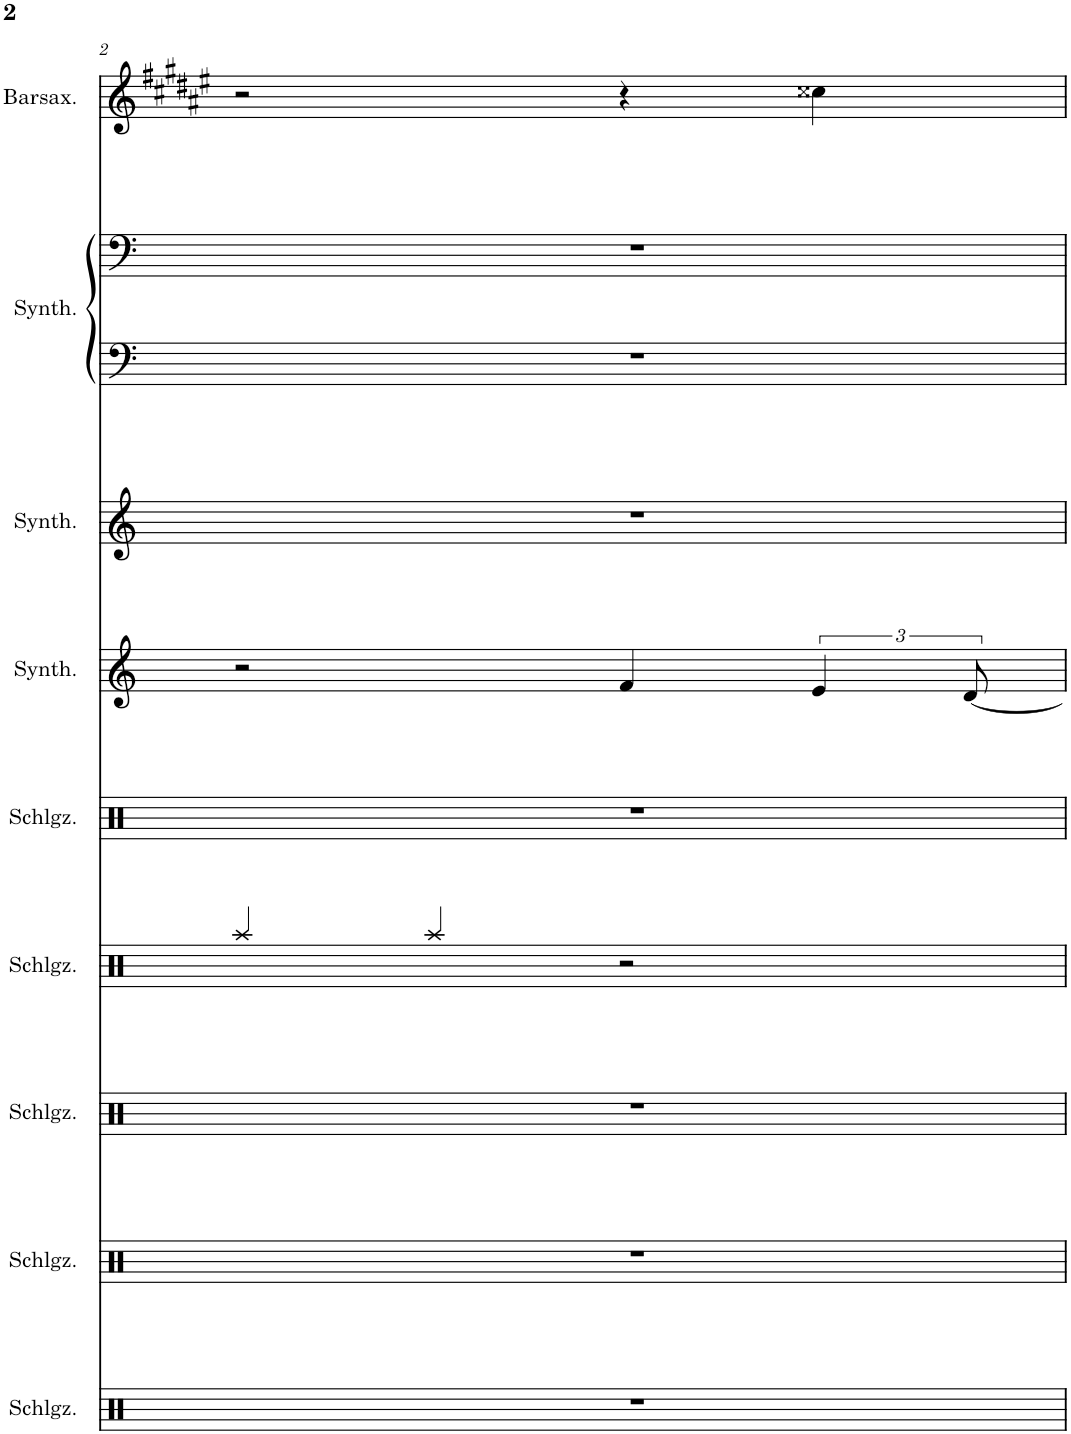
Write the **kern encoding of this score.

**kern	**kern	**kern	**kern	**kern	**kern	**kern	**kern	**kern	**kern
*part9	*part8	*part7	*part6	*part5	*part4	*part3	*part2	*part2	*part1
*staff10	*staff9	*staff8	*staff7	*staff6	*staff5	*staff4	*staff3	*staff2	*staff1
*I"4-teiliges Schlagzeug, 4-teiliges Schlagzeug, Percussion	*I"4-teiliges Schlagzeug, 4-teiliges Schlagzeug, Percussion	*I"4-teiliges Schlagzeug, 4-teiliges Schlagzeug, Percussion	*I"4-teiliges Schlagzeug, 4-teiliges Schlagzeug, Percussion	*I"4-teiliges Schlagzeug, 4-teiliges Schlagzeug, Percussion	*I"Brass Synthesizer, Brass Synthesizer, Melody	*I"Bass Synthesizer, Bass Synthesizer, Bells	*I"Brass Synthesizer	*	*I"Baritonsaxophon, Baritonsaxophon, Bass Guitar
*I'Schlgz.	*I'Schlgz.	*I'Schlgz.	*I'Schlgz.	*I'Schlgz.	*I'Synth.	*I'Synth.	*I'Synth.	*	*I'Barsax.
!!LO:PB:g=z
*clefX	*clefX	*clefX	*clefX	*clefX	*clefG2	*clefG2	*clefF4	*clefF4	*clefG2
*	*	*	*	*	*	*	*	*	*Trd12c21
*k[]	*k[]	*k[]	*k[]	*k[]	*k[]	*k[]	*k[]	*k[]	*k[f#c#g#d#a#e#]
*M4/4	*M4/4	*M4/4	*M4/4	*M4/4	*M4/4	*M4/4	*M4/4	*M4/4	*M4/4
=2	=2	=2	=2	=2	=2	=2	=2	=2	=2
1r	1r	1r	4Raa/	1r	2r	1r	1r	1r	2r
.	.	.	4Raa/	.	.	.	.	.	.
.	.	.	2r	.	4f/	.	.	.	4r
.	.	.	.	.	6e/	.	.	.	4cc##X\
.	.	.	.	.	[12d/	.	.	.	.
=	=	=	=	=	=	=	=	=	=
*-	*-	*-	*-	*-	*-	*-	*-	*-	*-
